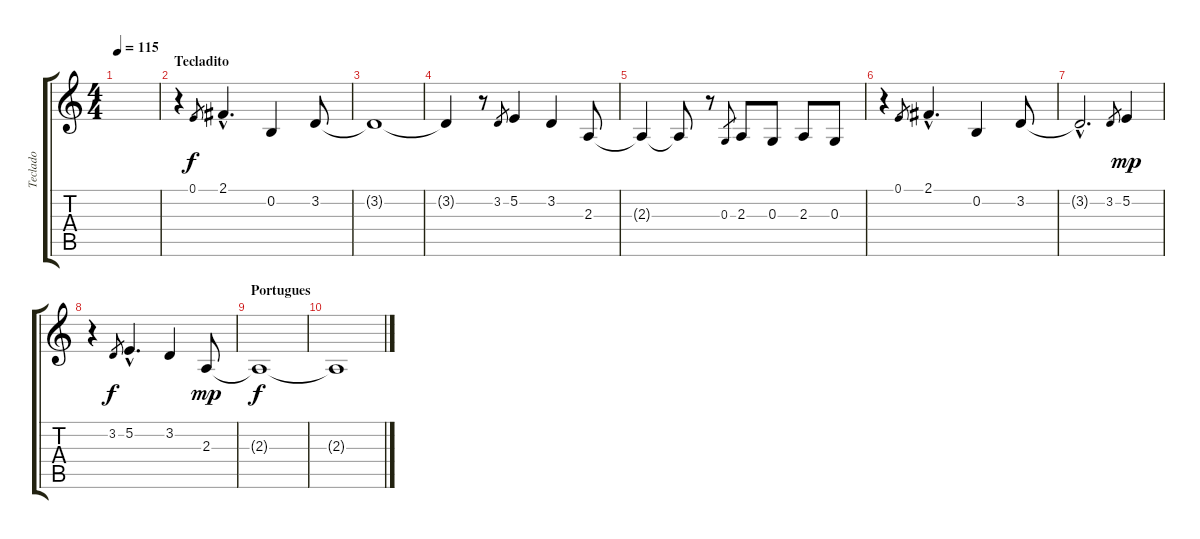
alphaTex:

\track ("Teclado" "Teclado") {instrument rockorgan}
\staff {score tabs}
\tuning (E4 B3 G3 D3 A2 E2) {hide}
\ts (4 4)
\tempo 115
\clef g2
\ks c
|
\section ("" "Tecladito")
r.4 0.1.8{gr} 2.1{hac}.4{d} 0.2.4 3.2.8 |
3.2{t}.1 |
3.2{t}.4 r.8 3.2.8{gr} 5.2.4 3.2.4 2.3.8 |
2.3{t}.4 2.3{t}.8 r.8 0.3.8{gr} 2.3.8 0.3.8 2.3.8 0.3.8 |
r.4 0.1.8{gr} 2.1{hac}.4{d} 0.2.4 3.2.8 |
3.2{hac t}.2{d} 3.2.8{gr} 5.2.4{dy mp} |
r.4 3.2.8{gr dy f} 5.2{hac}.4{d} 3.2.4 2.3.8{dy mp} |
\section ("" "Portugues")
2.3{t}.1{dy f} |
2.3{t}.1
